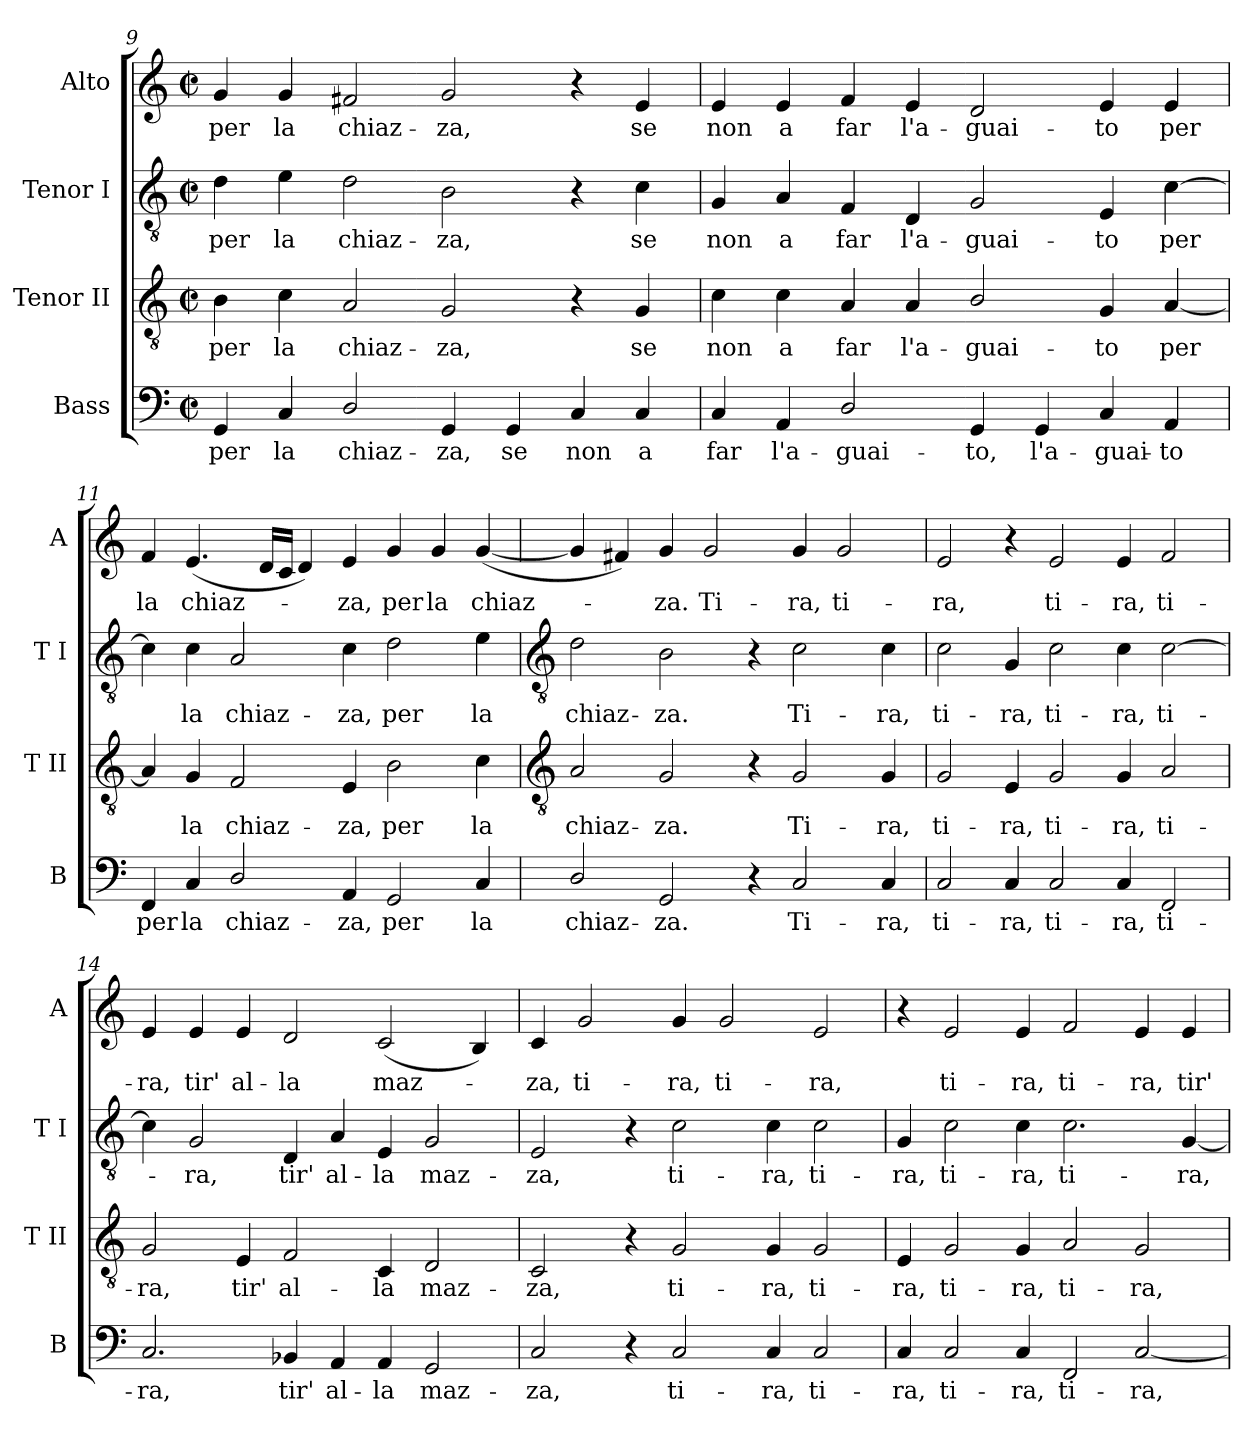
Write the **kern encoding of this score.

**kern	**text	**kern	**text	**kern	**text	**kern	**text
*part4	*part4	*part3	*part3	*part2	*part2	*part1	*part1
*staff4	*staff4	*staff3	*staff3	*staff2	*staff2	*staff1	*staff1
*I"Bass	*	*I"Tenor II	*	*I"Tenor I	*	*I"Alto	*
*I'B	*	*I'T II	*	*I'T I	*	*I'A	*
!!LO:LB:g=z
*clefF4	*	*clefGv2	*	*clefGv2	*	*clefG2	*
*k[]	*	*k[]	*	*k[]	*	*k[]	*
*C:	*	*C:	*	*C:	*	*C:	*
*M4/2	*	*M4/2	*	*M4/2	*	*M4/2	*
*met(c|)	*	*met(c|)	*	*met(c|)	*	*met(c|)	*
=9	=9	=9	=9	=9	=9	=9	=9
!	!LO:LY:b	!	!LO:LY:b	!	!LO:LY:b	!	!LO:LY:b
4GG	per	4B	per	4d	per	4g	per
!	!LO:LY:b	!	!LO:LY:b	!	!LO:LY:b	!	!LO:LY:b
4C	la	4c	la	4e	la	4g	la
!	!LO:LY:b	!	!LO:LY:b	!	!LO:LY:b	!	!LO:LY:b
2D/	chiaz-	2A	chiaz-	2d	chiaz-	2f#X	chiaz-
!	!LO:LY:b	!	!LO:LY:b	!	!LO:LY:b	!	!LO:LY:b
4GG	-za,	2G	-za,	2B	-za,	2g	-za,
!	!LO:LY:b	!	!	!	!	!	!
4GG	se	.	.	.	.	.	.
!	!LO:LY:b	!	!	!	!	!	!
4C	non	4r	.	4r	.	4r	.
!	!LO:LY:b	!	!LO:LY:b	!	!LO:LY:b	!	!LO:LY:b
4C	a	4G	se	4c	se	4e	se
=10	=10	=10	=10	=10	=10	=10	=10
!	!LO:LY:b	!	!LO:LY:b	!	!LO:LY:b	!	!LO:LY:b
4C	far	4c	non	4G	non	4e	non
!	!LO:LY:b	!	!LO:LY:b	!	!LO:LY:b	!	!LO:LY:b
4AA	l'a-	4c	a	4A	a	4e	a
!	!LO:LY:b	!	!LO:LY:b	!	!LO:LY:b	!	!LO:LY:b
2D/	-guai-	4A	far	4F	far	4f	far
!	!	!	!LO:LY:b	!	!LO:LY:b	!	!LO:LY:b
.	.	4A	l'a-	4D	l'a-	4e	l'a-
!	!LO:LY:b	!	!LO:LY:b	!	!LO:LY:b	!	!LO:LY:b
4GG	-to,	2B/	-guai-	2G	-guai-	2d	-guai-
!	!LO:LY:b	!	!	!	!	!	!
4GG	l'a-	.	.	.	.	.	.
!	!LO:LY:b	!	!LO:LY:b	!	!LO:LY:b	!	!LO:LY:b
4C	-guai-	4G	-to	4E	-to	4e	-to
!	!LO:LY:b	!	!LO:LY:b	!	!LO:LY:b	!	!LO:LY:b
4AA	-to	[4A	per	[4c	per	4e	per
=11	=11	=11	=11	=11	=11	=11	=11
!	!LO:LY:b	!	!	!	!	!	!LO:LY:b
4FF	per	4A]	.	4c]	.	4f	la
!	!LO:LY:b	!	!LO:LY:b	!	!LO:LY:b	!	!LO:LY:b
4C	la	4G	la	4c	la	(<4.e	chiaz-
!	!LO:LY:b	!	!LO:LY:b	!	!LO:LY:b	!	!
2D/	chiaz-	2F	chiaz-	2A	chiaz-	.	.
.	.	.	.	.	.	16dLL	.
.	.	.	.	.	.	16cJJ	.
.	.	.	.	.	.	4d)	.
!	!LO:LY:b	!	!LO:LY:b	!	!LO:LY:b	!	!LO:LY:b
4AA	-za,	4E	-za,	4c	-za,	4e	za,
!	!LO:LY:b	!	!LO:LY:b	!	!LO:LY:b	!	!LO:LY:b
2GG	per	2B	per	2d	per	4g	per
!	!	!	!	!	!	!	!LO:LY:b
.	.	.	.	.	.	4g	la
!	!LO:LY:b	!	!LO:LY:b	!	!LO:LY:b	!	!LO:LY:b
4C	la	4c	la	4e	la	(<[4g	chiaz-
!!LO:LB:g=z
=12	=12	=12	=12	=12	=12	=12	=12
*	*	*clefGv2	*	*clefGv2	*	*	*
!	!LO:LY:b	!	!LO:LY:b	!	!LO:LY:b	!	!
2D/	chiaz-	2A	chiaz-	2d	chiaz-	4g]	.
.	.	.	.	.	.	4f#X)	.
!	!LO:LY:b	!	!LO:LY:b	!	!LO:LY:b	!	!LO:LY:b
2GG	-za.	2G	-za.	2B	-za.	4g	za.
!	!	!	!	!	!	!	!LO:LY:b
.	.	.	.	.	.	2g	Ti-
4r	.	4r	.	4r	.	.	.
!	!LO:LY:b	!	!LO:LY:b	!	!LO:LY:b	!	!LO:LY:b
2C	Ti-	2G	Ti-	2c	Ti-	4g	-ra,
!	!	!	!	!	!	!	!LO:LY:b
.	.	.	.	.	.	2g	ti-
!	!LO:LY:b	!	!LO:LY:b	!	!LO:LY:b	!	!
4C	-ra,	4G	-ra,	4c	-ra,	.	.
=13	=13	=13	=13	=13	=13	=13	=13
!	!LO:LY:b	!	!LO:LY:b	!	!LO:LY:b	!	!LO:LY:b
2C	ti-	2G	ti-	2c	ti-	2e	-ra,
!	!LO:LY:b	!	!LO:LY:b	!	!LO:LY:b	!	!
4C	-ra,	4E	-ra,	4G	-ra,	4r	.
!	!LO:LY:b	!	!LO:LY:b	!	!LO:LY:b	!	!LO:LY:b
2C	ti-	2G	ti-	2c	ti-	2e	ti-
!	!LO:LY:b	!	!LO:LY:b	!	!LO:LY:b	!	!LO:LY:b
4C	-ra,	4G	-ra,	4c	-ra,	4e	-ra,
!	!LO:LY:b	!	!LO:LY:b	!	!LO:LY:b	!	!LO:LY:b
2FF	ti-	2A	ti-	[2c	ti-	2f	ti-
=14	=14	=14	=14	=14	=14	=14	=14
!	!LO:LY:b	!	!LO:LY:b	!	!	!	!LO:LY:b
2.C	-ra,	2G	-ra,	4c]	.	4e	-ra,
!	!	!	!	!	!LO:LY:b	!	!LO:LY:b
.	.	.	.	2G	ra,	4e	tir'
!	!	!	!LO:LY:b	!	!	!	!LO:LY:b
.	.	4E	tir'	.	.	4e	al-
!	!LO:LY:b	!	!LO:LY:b	!	!LO:LY:b	!	!LO:LY:b
4BB-X	tir'	2F	al-	4D	tir'	2d	-la
!	!LO:LY:b	!	!	!	!LO:LY:b	!	!
4AA	al-	.	.	4A	al-	.	.
!	!LO:LY:b	!	!LO:LY:b	!	!LO:LY:b	!	!LO:LY:b
4AA	-la	4C	-la	4E	-la	(<2c	maz-
!	!LO:LY:b	!	!LO:LY:b	!	!LO:LY:b	!	!
2GG	maz-	2D	maz-	2G	maz-	.	.
.	.	.	.	.	.	4B)	.
=15	=15	=15	=15	=15	=15	=15	=15
!	!LO:LY:b	!	!LO:LY:b	!	!LO:LY:b	!	!LO:LY:b
2C	-za,	2C	-za,	2E	-za,	4c	za,
!	!	!	!	!	!	!	!LO:LY:b
.	.	.	.	.	.	2g	ti-
4r	.	4r	.	4r	.	.	.
!	!LO:LY:b	!	!LO:LY:b	!	!LO:LY:b	!	!LO:LY:b
2C	ti-	2G	ti-	2c	ti-	4g	-ra,
!	!	!	!	!	!	!	!LO:LY:b
.	.	.	.	.	.	2g	ti-
!	!LO:LY:b	!	!LO:LY:b	!	!LO:LY:b	!	!
4C	-ra,	4G	-ra,	4c	-ra,	.	.
!	!LO:LY:b	!	!LO:LY:b	!	!LO:LY:b	!	!LO:LY:b
2C	ti-	2G	ti-	2c	ti-	2e	-ra,
=16	=16	=16	=16	=16	=16	=16	=16
!	!LO:LY:b	!	!LO:LY:b	!	!LO:LY:b	!	!
4C	-ra,	4E	-ra,	4G	-ra,	4r	.
!	!LO:LY:b	!	!LO:LY:b	!	!LO:LY:b	!	!LO:LY:b
2C	ti-	2G	ti-	2c	ti-	2e	ti-
!	!LO:LY:b	!	!LO:LY:b	!	!LO:LY:b	!	!LO:LY:b
4C	-ra,	4G	-ra,	4c	-ra,	4e	-ra,
!	!LO:LY:b	!	!LO:LY:b	!	!LO:LY:b	!	!LO:LY:b
2FF	ti-	2A	ti-	2.c	ti-	2f	ti-
!	!LO:LY:b	!	!LO:LY:b	!	!	!	!LO:LY:b
[2C	-ra,	2G	-ra,	.	.	4e	-ra,
!	!	!	!	!	!LO:LY:b	!	!LO:LY:b
.	.	.	.	[4G	-ra,	4e	tir'
=	=	=	=	=	=	=	=
*-	*-	*-	*-	*-	*-	*-	*-
